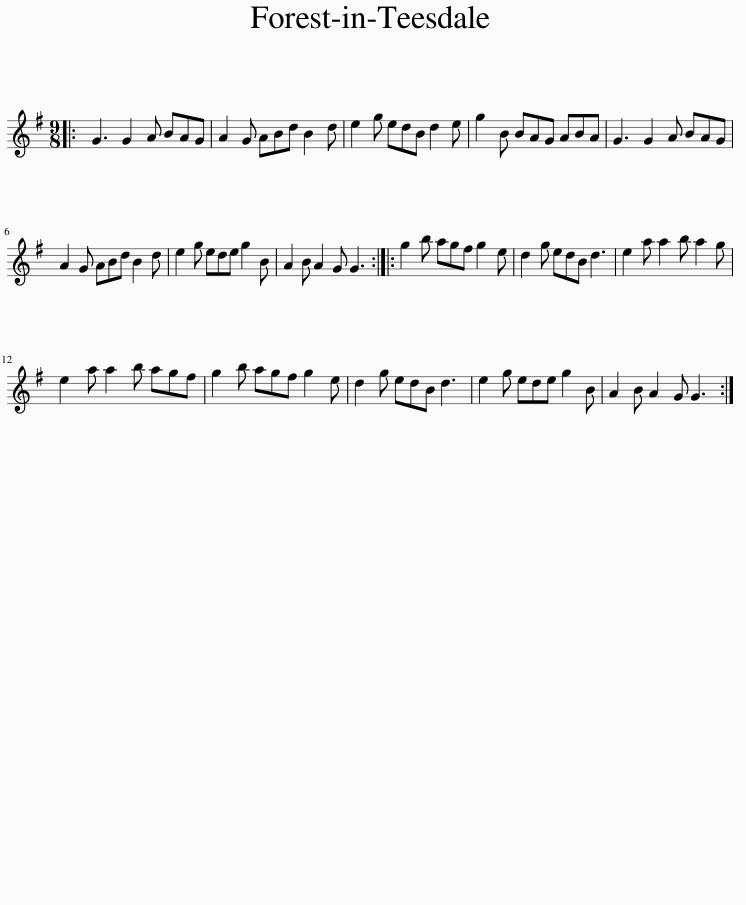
X:1
L:1/8
M:9/8
I:linebreak $
K:G
V:1 treble
V:1
|: G3 G2 A BAG | A2 G ABd B2 d | e2 g edB d2 e | g2 B BAG ABA | G3 G2 A BAG |$ %5
 A2 G ABd B2 d | e2 g ede g2 B | A2 B A2 G G3 :: g2 b agf g2 e | d2 g edB d3 | %10
 e2 a a2 b a2 g |$ e2 a a2 b agf | g2 b agf g2 e | d2 g edB d3 | e2 g ede g2 B | %15
 A2 B A2 G G3 :| %16
